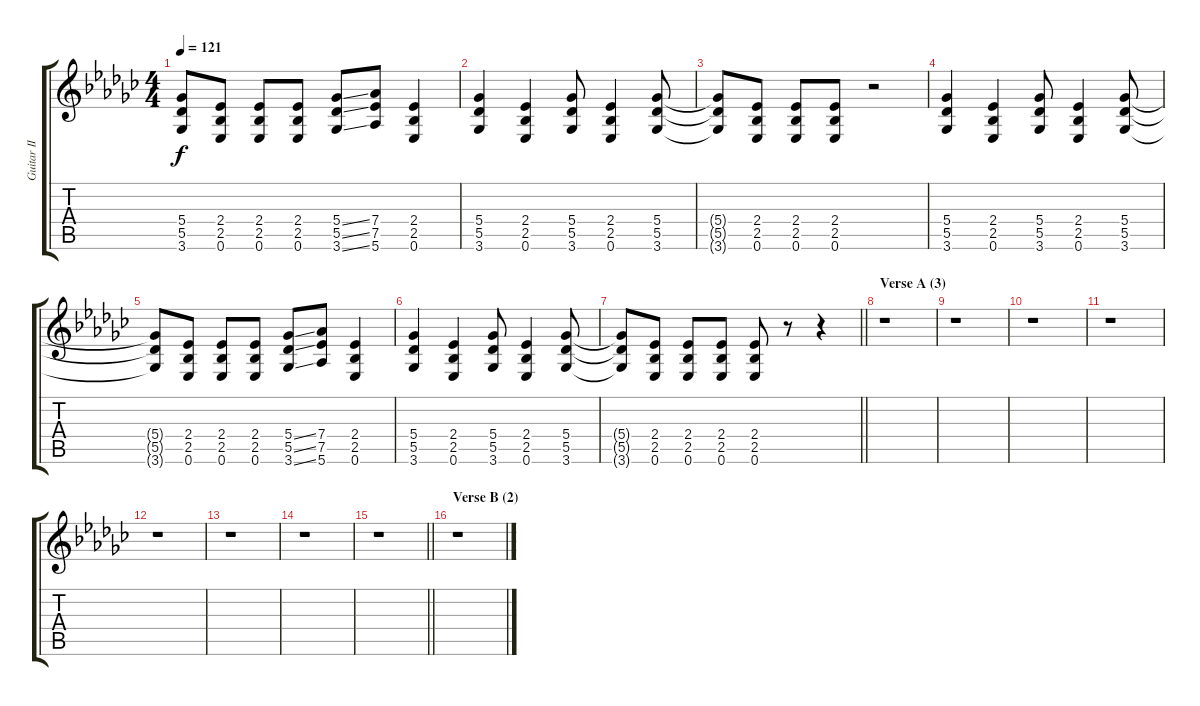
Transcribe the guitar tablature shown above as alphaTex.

\track ("Guitar II" "Guitar II") {instrument distortionguitar}
\staff {score tabs}
\tuning (Eb4 Bb3 Gb3 Db3 Ab2 Eb2) {hide}
\ts (4 4)
\tempo 121
\clef g2
\ks ebminor
(5.4{t} 5.5{t} 3.6{t}).8{dy f} (2.4 2.5 0.6).8 (2.4 2.5 0.6).8 (2.4 2.5 0.6).8 (5.4{ss} 5.5{ss} 3.6{ss}).8 (7.4 7.5 5.6).8 (2.4 2.5 0.6).4 |
(5.4 5.5 3.6).4 (2.4 2.5 0.6).4 (5.4 5.5 3.6).8 (2.4 2.5 0.6).4 (5.4 5.5 3.6).8 |
(5.4{t} 5.5{t} 3.6{t}).8 (2.4 2.5 0.6).8 (2.4 2.5 0.6).8 (2.4 2.5 0.6).8 r.2 |
(5.4 5.5 3.6).4 (2.4 2.5 0.6).4 (5.4 5.5 3.6).8 (2.4 2.5 0.6).4 (5.4 5.5 3.6).8 |
(5.4{t} 5.5{t} 3.6{t}).8 (2.4 2.5 0.6).8 (2.4 2.5 0.6).8 (2.4 2.5 0.6).8 (5.4{ss} 5.5{ss} 3.6{ss}).8 (7.4 7.5 5.6).8 (2.4 2.5 0.6).4 |
(5.4 5.5 3.6).4 (2.4 2.5 0.6).4 (5.4 5.5 3.6).8 (2.4 2.5 0.6).4 (5.4 5.5 3.6).8 |
\barLineRight lightlight
(5.4{t} 5.5{t} 3.6{t}).8 (2.4 2.5 0.6).8 (2.4 2.5 0.6).8 (2.4 2.5 0.6).8 (2.4 2.5 0.6).8 r.8 r.4 |
\section ("" "Verse A (3)")
r.1 |
r.1 |
r.1 |
r.1 |
r.1 |
r.1 |
r.1 |
\barLineRight lightlight
r.1 |
\section ("" "Verse B (2)")
r.1
